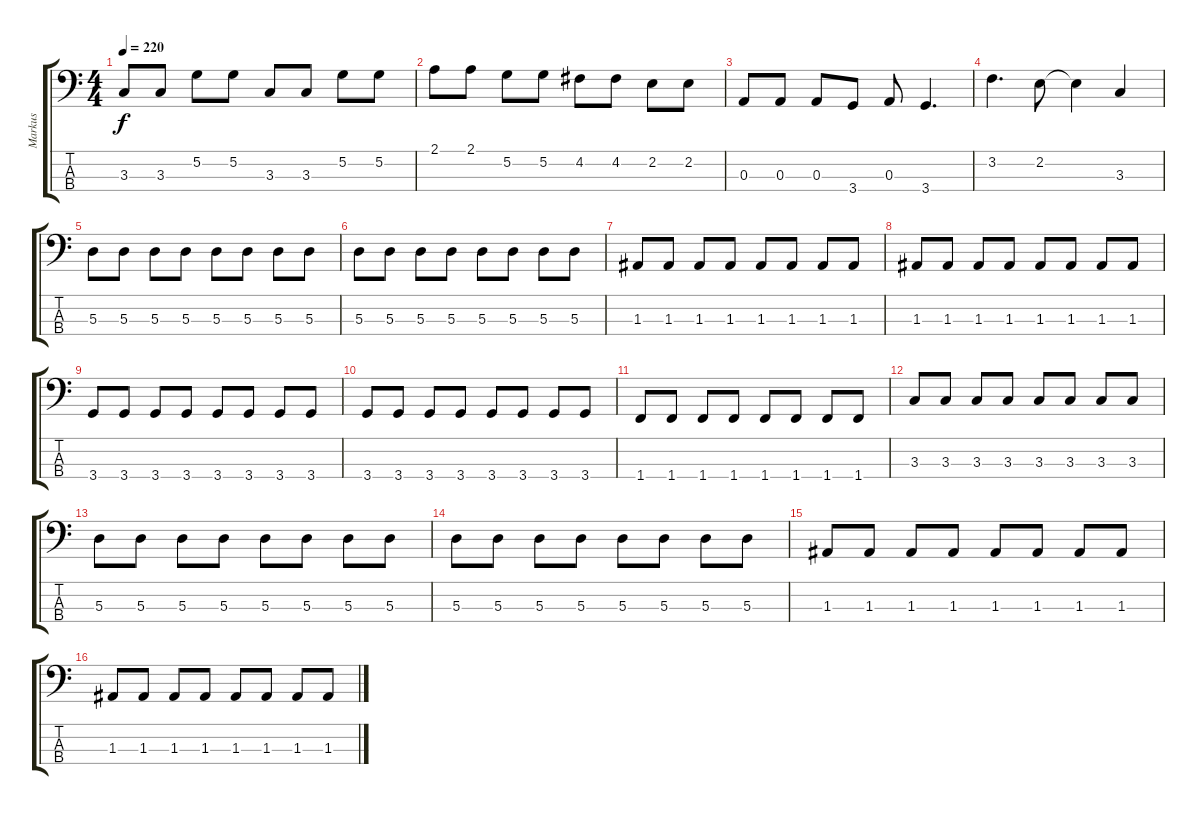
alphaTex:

\track ("Markus" "Markus") {instrument electricbassfinger}
\staff {score tabs}
\tuning (G2 D2 A1 E1) {hide}
\ts (4 4)
\tempo 220
\clef f4
\ks c
3.3.8{dy f} 3.3.8 5.2.8 5.2.8 3.3.8 3.3.8 5.2.8 5.2.8 |
2.1.8 2.1.8 5.2.8 5.2.8 4.2.8 4.2.8 2.2.8 2.2.8 |
0.3.8 0.3.8 0.3.8 3.4.8 0.3.8 3.4.4{d} |
3.2.4{d} 2.2.8 2.2{t}.4 3.3.4 |
5.3.8 5.3.8 5.3.8 5.3.8 5.3.8 5.3.8 5.3.8 5.3.8 |
5.3.8 5.3.8 5.3.8 5.3.8 5.3.8 5.3.8 5.3.8 5.3.8 |
1.3.8 1.3.8 1.3.8 1.3.8 1.3.8 1.3.8 1.3.8 1.3.8 |
1.3.8 1.3.8 1.3.8 1.3.8 1.3.8 1.3.8 1.3.8 1.3.8 |
3.4.8 3.4.8 3.4.8 3.4.8 3.4.8 3.4.8 3.4.8 3.4.8 |
3.4.8 3.4.8 3.4.8 3.4.8 3.4.8 3.4.8 3.4.8 3.4.8 |
1.4.8 1.4.8 1.4.8 1.4.8 1.4.8 1.4.8 1.4.8 1.4.8 |
3.3.8 3.3.8 3.3.8 3.3.8 3.3.8 3.3.8 3.3.8 3.3.8 |
5.3.8 5.3.8 5.3.8 5.3.8 5.3.8 5.3.8 5.3.8 5.3.8 |
5.3.8 5.3.8 5.3.8 5.3.8 5.3.8 5.3.8 5.3.8 5.3.8 |
1.3.8 1.3.8 1.3.8 1.3.8 1.3.8 1.3.8 1.3.8 1.3.8 |
1.3.8 1.3.8 1.3.8 1.3.8 1.3.8 1.3.8 1.3.8 1.3.8
